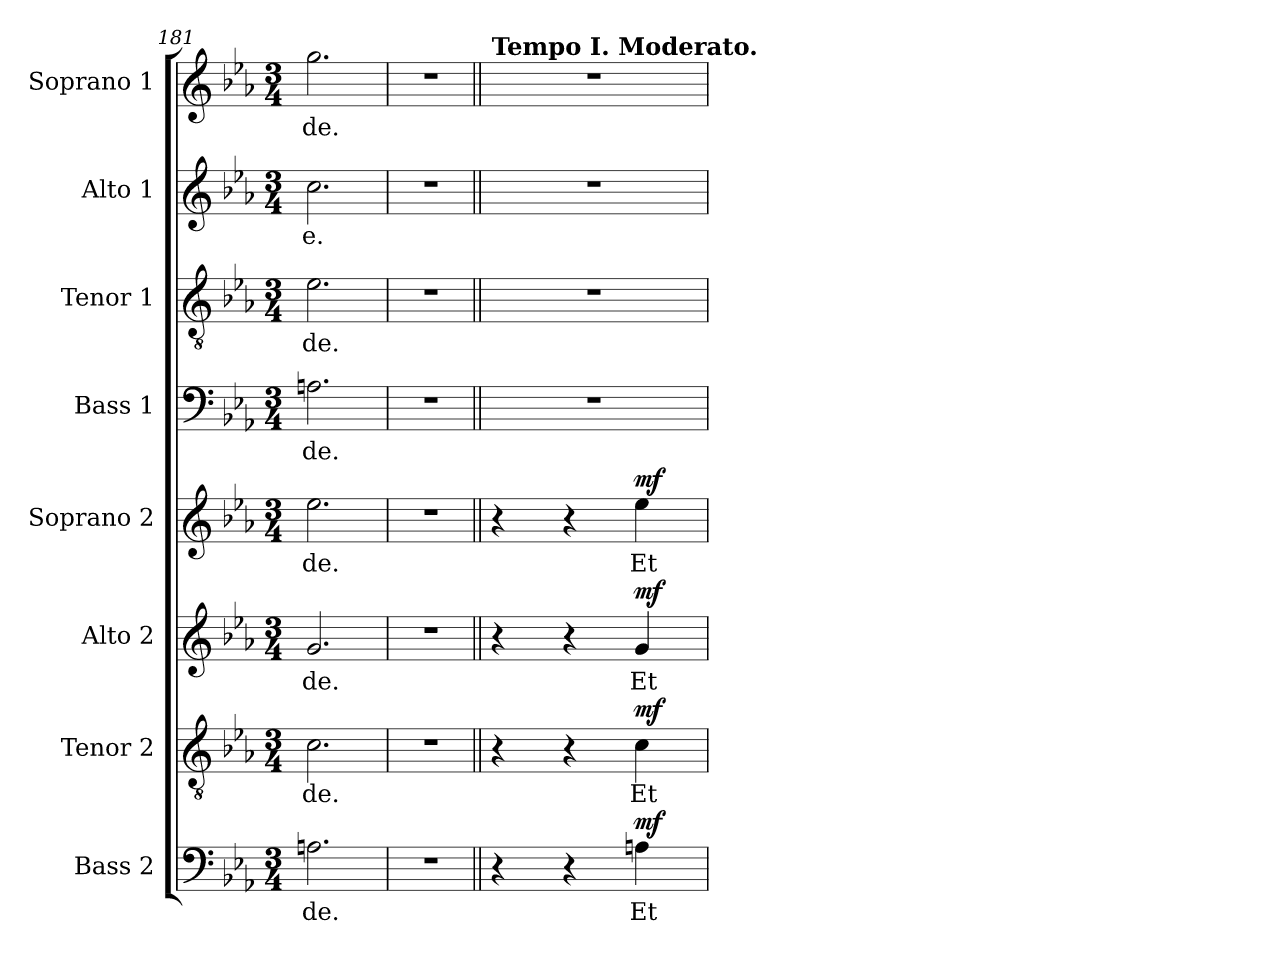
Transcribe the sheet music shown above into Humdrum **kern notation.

**kern	**text	**dynam	**kern	**text	**dynam	**kern	**text	**dynam	**kern	**text	**dynam	**kern	**text	**kern	**text	**kern	**text	**kern	**text
*part8	*part8	*part8	*part7	*part7	*part7	*part6	*part6	*part6	*part5	*part5	*part5	*part4	*part4	*part3	*part3	*part2	*part2	*part1	*part1
*staff8	*staff8	*staff8	*staff7	*staff7	*staff7	*staff6	*staff6	*staff6	*staff5	*staff5	*staff5	*staff4	*staff4	*staff3	*staff3	*staff2	*staff2	*staff1	*staff1
*I"Bass 2	*	*	*I"Tenor 2	*	*	*I"Alto 2	*	*	*I"Soprano 2	*	*	*I"Bass 1	*	*I"Tenor 1	*	*I"Alto 1	*	*I"Soprano 1	*
*I'B 2.	*	*	*I'T 2.	*	*	*I'A 2.	*	*	*I'S 2.	*	*	*I'B 1.	*	*I'T 1.	*	*I'A 1.	*	*I'S 1.	*
*clefF4	*	*	*clefGv2	*	*	*clefG2	*	*	*clefG2	*	*	*clefF4	*	*clefGv2	*	*clefG2	*	*clefG2	*
*	*	*	*ITrd7c12	*	*	*	*	*	*	*	*	*	*	*ITrd7c12	*	*	*	*	*
*k[b-e-a-]	*	*	*k[b-e-a-]	*	*	*k[b-e-a-]	*	*	*k[b-e-a-]	*	*	*k[b-e-a-]	*	*k[b-e-a-]	*	*k[b-e-a-]	*	*k[b-e-a-]	*
*E-:	*	*	*E-:	*	*	*E-:	*	*	*E-:	*	*	*E-:	*	*E-:	*	*E-:	*	*E-:	*
*M3/4	*	*	*M3/4	*	*	*M3/4	*	*	*M3/4	*	*	*M3/4	*	*M3/4	*	*M3/4	*	*M3/4	*
=181	=181	=181	=181	=181	=181	=181	=181	=181	=181	=181	=181	=181	=181	=181	=181	=181	=181	=181	=181
!	!LO:LY:b:color=#000000	!	!	!	!	!	!	!	!	!	!	!	!	!	!	!	!	!	!
!	!	!	!	!LO:LY:b:color=#000000	!	!	!	!	!	!	!	!	!	!	!	!	!	!	!
!	!	!	!	!	!	!	!LO:LY:b:color=#000000	!	!	!	!	!	!	!	!	!	!	!	!
!	!	!	!	!	!	!	!	!	!	!LO:LY:b:color=#000000	!	!	!	!	!	!	!	!	!
!	!	!	!	!	!	!	!	!	!	!	!	!	!LO:LY:b:color=#000000	!	!	!	!	!	!
!	!	!	!	!	!	!	!	!	!	!	!	!	!	!	!LO:LY:b:color=#000000	!	!	!	!
!	!	!	!	!	!	!	!	!	!	!	!	!	!	!	!	!	!LO:LY:b:color=#000000	!	!
!	!	!	!	!	!	!	!	!	!	!	!	!	!	!	!	!	!	!	!LO:LY:b:color=#000000
2.Ani\	-de.	.	2.Ci\	-de.	.	2.gi/	-de.	.	2.ee-i\	-de.	.	2.Ani\	-de.	2.E-i\	-de.	2.cci\	-e.	2.ggi\	-de.
=182	=182	=182	=182	=182	=182	=182	=182	=182	=182	=182	=182	=182	=182	=182	=182	=182	=182	=182	=182
!LO:N:vis=1	!	!	!LO:N:vis=1	!	!	!LO:N:vis=1	!	!	!LO:N:vis=1	!	!	!LO:N:vis=1	!	!LO:N:vis=1	!	!LO:N:vis=1	!	!LO:N:vis=1	!
2.r	.	.	2.r	.	.	2.r	.	.	2.r	.	.	2.r	.	2.r	.	2.r	.	2.r	.
!!LO:LB:g=z
=183||	=183||	=183||	=183||	=183||	=183||	=183||	=183||	=183||	=183||	=183||	=183||	=183||	=183||	=183||	=183||	=183||	=183||	=183||	=183||
*	*	*	*	*	*	*	*	*	*	*	*	*	*	*	*	*	*	*MM100	*
!	!	!	!	!	!	!	!	!	!	!	!	!	!	!	!	!	!	!LO:TX:a:B:t=Tempo I. Moderato.	!
!	!	!	!	!	!	!	!	!	!	!	!	!LO:N:vis=1	!	!LO:N:vis=1	!	!LO:N:vis=1	!	!LO:N:vis=1	!
4r	.	.	4r	.	.	4r	.	.	4r	.	.	2.r	.	2.r	.	2.r	.	2.r	.
4r	.	.	4r	.	.	4r	.	.	4r	.	.	.	.	.	.	.	.	.	.
!	!LO:LY:b:color=#000000	!	!	!	!	!	!	!	!	!	!	!	!	!	!	!	!	!	!
!	!	!	!	!LO:LY:b:color=#000000	!	!	!	!	!	!	!	!	!	!	!	!	!	!	!
!	!	!	!	!	!	!	!LO:LY:b:color=#000000	!	!	!	!	!	!	!	!	!	!	!	!
!	!	!	!	!	!	!	!	!	!	!LO:LY:b:color=#000000	!	!	!	!	!	!	!	!	!
4Ani\	Et	mf	4Ci\	Et	mf	4gi/	Et	mf	4ee-i\	Et	mf	.	.	.	.	.	.	.	.
=	=	=	=	=	=	=	=	=	=	=	=	=	=	=	=	=	=	=	=
*-	*-	*-	*-	*-	*-	*-	*-	*-	*-	*-	*-	*-	*-	*-	*-	*-	*-	*-	*-
